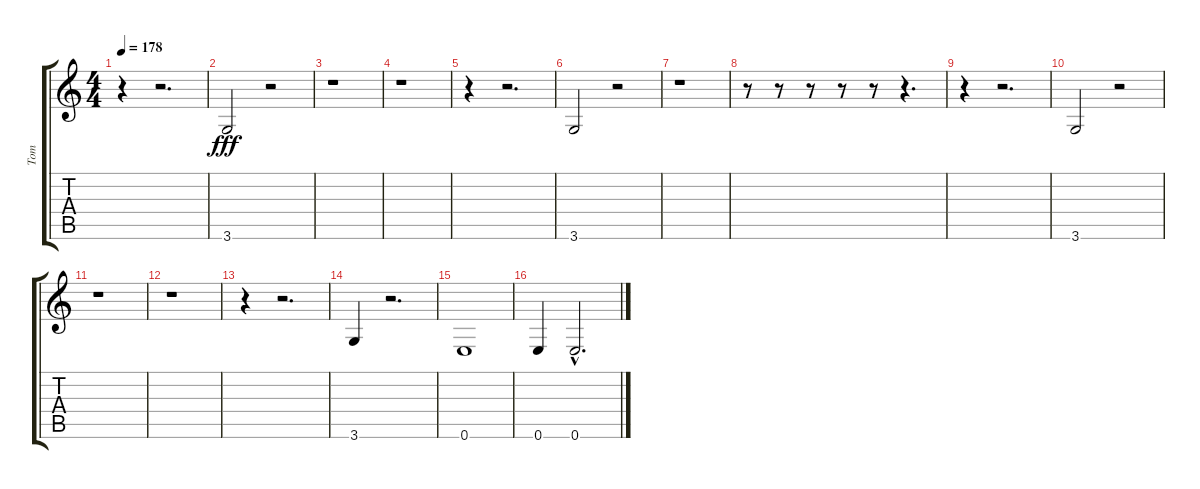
\track ("Tom" "Tom") {instrument electricbasspick}
\staff {score tabs}
\tuning (E4 B3 G3 D3 A2 E2) {hide}
\ts (4 4)
\tempo 178
\clef g2
\ks c
r.4{dy fff instrument electricbasspick} r.2{d} |
3.6.2 r.2 |
r.1 |
r.1 |
r.4 r.2{d} |
3.6.2 r.2 |
r.1 |
r.8 r.8 r.8 r.8 r.8 r.4{d} |
r.4 r.2{d} |
3.6.2 r.2 |
r.1 |
r.1 |
r.4 r.2{d} |
3.6.4 r.2{d} |
0.6.1 |
0.6.4 0.6{hac}.2{d}
